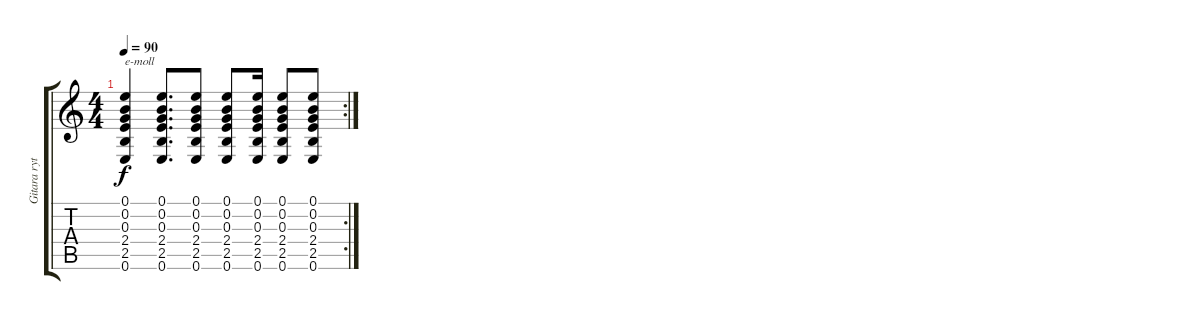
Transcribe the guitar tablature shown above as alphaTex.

\track ("Gitara rytmiczna" "Gitara ryt") {instrument acousticguitarsteel}
\staff {score tabs}
\tuning (E4 B3 G3 D3 A2 E2) {hide}
\rc 2
\ts (4 4)
\tempo 90
\clef g2
\ks c
(0.1 0.2 0.3 2.4 2.5 0.6).4{txt "e-moll" dy f} (0.1 0.2 0.3 2.4 2.5 0.6).8{d} (0.1 0.2 0.3 2.4 2.5 0.6).8 (0.1 0.2 0.3 2.4 2.5 0.6).8 (0.1 0.2 0.3 2.4 2.5 0.6).16 (0.1 0.2 0.3 2.4 2.5 0.6).8 (0.1 0.2 0.3 2.4 2.5 0.6).8
